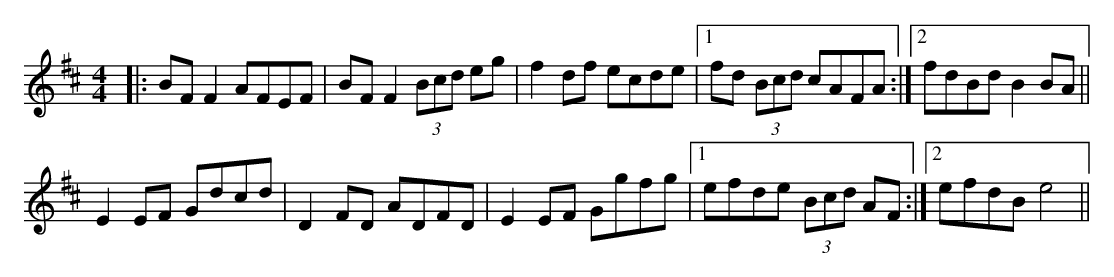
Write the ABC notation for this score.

X:1
M:4/4
K:Bmin
|:BF F2 AFEF|BF F2 (3Bcd eg|f2 df ecde|1 fd (3Bcd cAFA:|2 fdBd B2 BA||
E2 EF Gdcd|D2 FD ADFD|E2 EF Ggfg|1 efde (3Bcd AF:|2 efdB e4||
